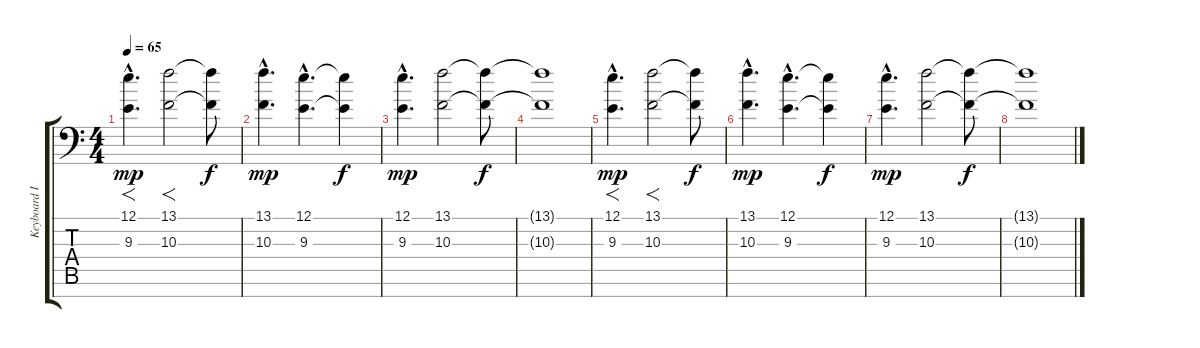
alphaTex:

\track ("Keyboard II" "Keyboard I") {instrument stringensemble2}
\staff {score tabs}
\tuning (E4 B3 G3 D3 A2 E2 C-1) {hide}
\ts (4 4)
\tempo 65
\clef f4
\ks c
(12.1{hac} 9.3{hac}).4{f d dy mp} (13.1 10.3).2{f} (13.1{t} 10.3{t}).8{dy f} |
(13.1{hac} 10.3{hac}).4{d dy mp} (12.1{hac} 9.3{hac}).4{d} (12.1{t} 9.3{t}).4{dy f} |
(12.1{hac} 9.3{hac}).4{d dy mp} (13.1 10.3).2 (13.1{t} 10.3{t}).8{dy f} |
(13.1{t} 10.3{t}).1 |
(12.1{hac} 9.3{hac}).4{f d dy mp} (13.1 10.3).2{f} (13.1{t} 10.3{t}).8{dy f} |
(13.1{hac} 10.3{hac}).4{d dy mp} (12.1{hac} 9.3{hac}).4{d} (12.1{t} 9.3{t}).4{dy f} |
(12.1{hac} 9.3{hac}).4{d dy mp} (13.1 10.3).2 (13.1{t} 10.3{t}).8{dy f} |
(13.1{t} 10.3{t}).1
